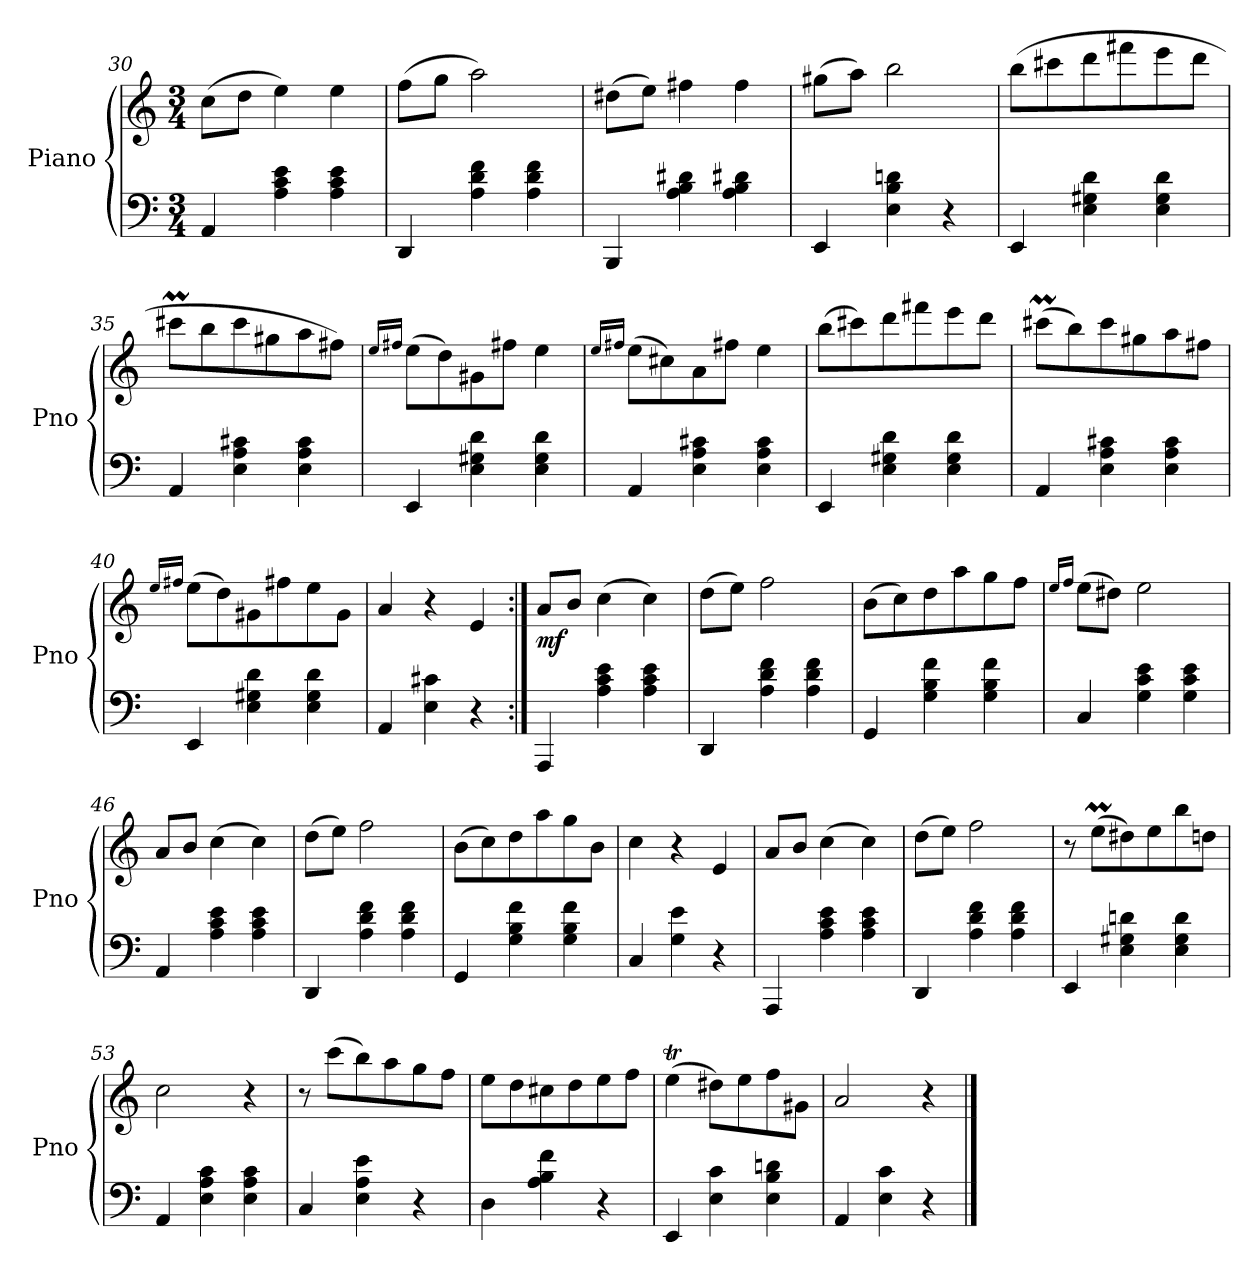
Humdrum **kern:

**kern	**kern	**dynam
*part1	*part1	*part1
*staff2	*staff1	*staff1/2
*I"Piano	*	*
*I'Pno	*	*
*clefF4	*clefG2	*
*k[]	*k[]	*
*M3/4	*M3/4	*
=30	=30	=30
4AA/	(8cc\L	.
.	8dd\J	.
4A\ 4c\ 4e\	4ee\)	.
4A\ 4c\ 4e\	4ee\	.
=31	=31	=31
4DD/	(8ff\L	.
.	8gg\J	.
4A\ 4d\ 4f\	2aa\)	.
4A\ 4d\ 4f\	.	.
!!LO:LB:g=z
=32	=32	=32
4BBB/	(8dd#X\L	.
.	8ee\J)	.
4A\ 4B\ 4d#X\	4ff#X\	.
4A\ 4B\ 4d#X\	4ff#\	.
=33	=33	=33
4EE/	(8gg#X\L	.
.	8aa\J)	.
4E\ 4B\ 4dn\	2bb\	.
4r	.	.
=34	=34	=34
4EE/	(8bb\L	.
.	8ccc#X\	.
4E\ 4G#X\ 4d\	8ddd\	.
.	8fff#X\	.
4E\ 4G#\ 4d\	8eee\	.
.	8ddd\J	.
=35	=35	=35
4AA/	8ccc#Xm\L	.
.	8bb\	.
4E\ 4A\ 4c#X\	8ccc#\	.
.	8gg#X\	.
4E\ 4A\ 4c#\	8aa\	.
.	8ff#X\J)	.
=36	=36	=36
.	16qee/LL	.
.	16qff#X/JJ	.
4EE/	(8ee\L	.
.	8dd\)	.
4E\ 4G#X\ 4d\	8g#X\	.
.	8ff#X\J	.
4E\ 4G#\ 4d\	4ee\	.
!!LO:LB:g=z
=37	=37	=37
.	16qee/LL	.
.	16qff#X/JJ	.
4AA/	(8ee\L	.
.	8cc#X\)	.
4E\ 4A\ 4c#X\	8a\	.
.	8ff#\J	.
4E\ 4A\ 4c#\	4ee\	.
=38	=38	=38
4EE/	(8bb\L	.
.	8ccc#X\)	.
4E\ 4G#X\ 4d\	8ddd\	.
.	8fff#X\	.
4E\ 4G#\ 4d\	8eee\	.
.	8ddd\J	.
=39	=39	=39
4AA/	(8ccc#Xm\L	.
.	8bb\)	.
4E\ 4A\ 4c#X\	8ccc#\	.
.	8gg#X\	.
4E\ 4A\ 4c#\	8aa\	.
.	8ff#X\J	.
=40	=40	=40
.	16qee/LL	.
.	16qff#X/JJ	.
4EE/	(8ee\L	.
.	8dd\)	.
4E\ 4G#X\ 4d\	8g#X\	.
.	8ff#\	.
4E\ 4G#\ 4d\	8ee\	.
.	8g#\J	.
=41	=41	=41
4AA/	4a/	.
4E\ 4c#X\	4r	.
4r	4e/	.
!!LO:LB:g=z
=42:|!	=42:|!	=42:|!
!	!	!LO:DY:b
4AAA/	8a/L	mf
.	8b/J	.
4A\ 4c\ 4e\	(4cc\	.
4A\ 4c\ 4e\	4cc\)	.
=43	=43	=43
4DD/	(8dd\L	.
.	8ee\J)	.
4A\ 4d\ 4f\	2ff\	.
4A\ 4d\ 4f\	.	.
=44	=44	=44
4GG/	(8b\L	.
.	8cc\)	.
4G\ 4B\ 4f\	8dd\	.
.	8aa\	.
4G\ 4B\ 4f\	8gg\	.
.	8ff\J	.
=45	=45	=45
.	16qee/LL	.
.	16qff/JJ	.
4C/	(8ee\L	.
.	8dd#X\J)	.
4G\ 4c\ 4e\	2ee\	.
4G\ 4c\ 4e\	.	.
=46	=46	=46
4AA/	8a/L	.
.	8b/J	.
4A\ 4c\ 4e\	(4cc\	.
4A\ 4c\ 4e\	4cc\)	.
=47	=47	=47
4DD/	(8dd\L	.
.	8ee\J)	.
4A\ 4d\ 4f\	2ff\	.
4A\ 4d\ 4f\	.	.
!!LO:LB:g=z
=48	=48	=48
4GG/	(8b\L	.
.	8cc\)	.
4G\ 4B\ 4f\	8dd\	.
.	8aa\	.
4G\ 4B\ 4f\	8gg\	.
.	8b\J	.
=49	=49	=49
4C/	4cc\	.
4G\ 4e\	4r	.
4r	4e/	.
=50	=50	=50
4AAA/	8a/L	.
.	8b/J	.
4A\ 4c\ 4e\	(4cc\	.
4A\ 4c\ 4e\	4cc\)	.
=51	=51	=51
4DD/	(8dd\L	.
.	8ee\J)	.
4A\ 4d\ 4f\	2ff\	.
4A\ 4d\ 4f\	.	.
=52	=52	=52
4EE/	8r	.
.	(8eem\L	.
4E\ 4G#X\ 4dn\	8dd#X\)	.
.	8ee\	.
4E\ 4G#\ 4d\	8bb\	.
.	8ddn\J	.
!!LO:LB:g=z
=53	=53	=53
4AA/	2cc\	.
4E\ 4A\ 4c\	.	.
4E\ 4A\ 4c\	4r	.
=54	=54	=54
4C/	8r	.
.	(8ccc\L	.
4E\ 4A\ 4e\	8bb\)	.
.	8aa\	.
4r	8gg\	.
.	8ff\J	.
=55	=55	=55
4D\	8ee\L	.
.	8dd\	.
4A\ 4B\ 4f\	8cc#X\	.
.	8dd\	.
4r	8ee\	.
.	8ff\J	.
=56	=56	=56
4EE/	(4eet\	.
4E\ 4c\	8dd#X\L)	.
.	8ee\	.
4E\ 4B\ 4dn\	8ff\	.
.	8g#X\J	.
=57	=57	=57
4AA/	2a/	.
4E\ 4c\	.	.
4r	4r	.
==	==	==
*-	*-	*-
